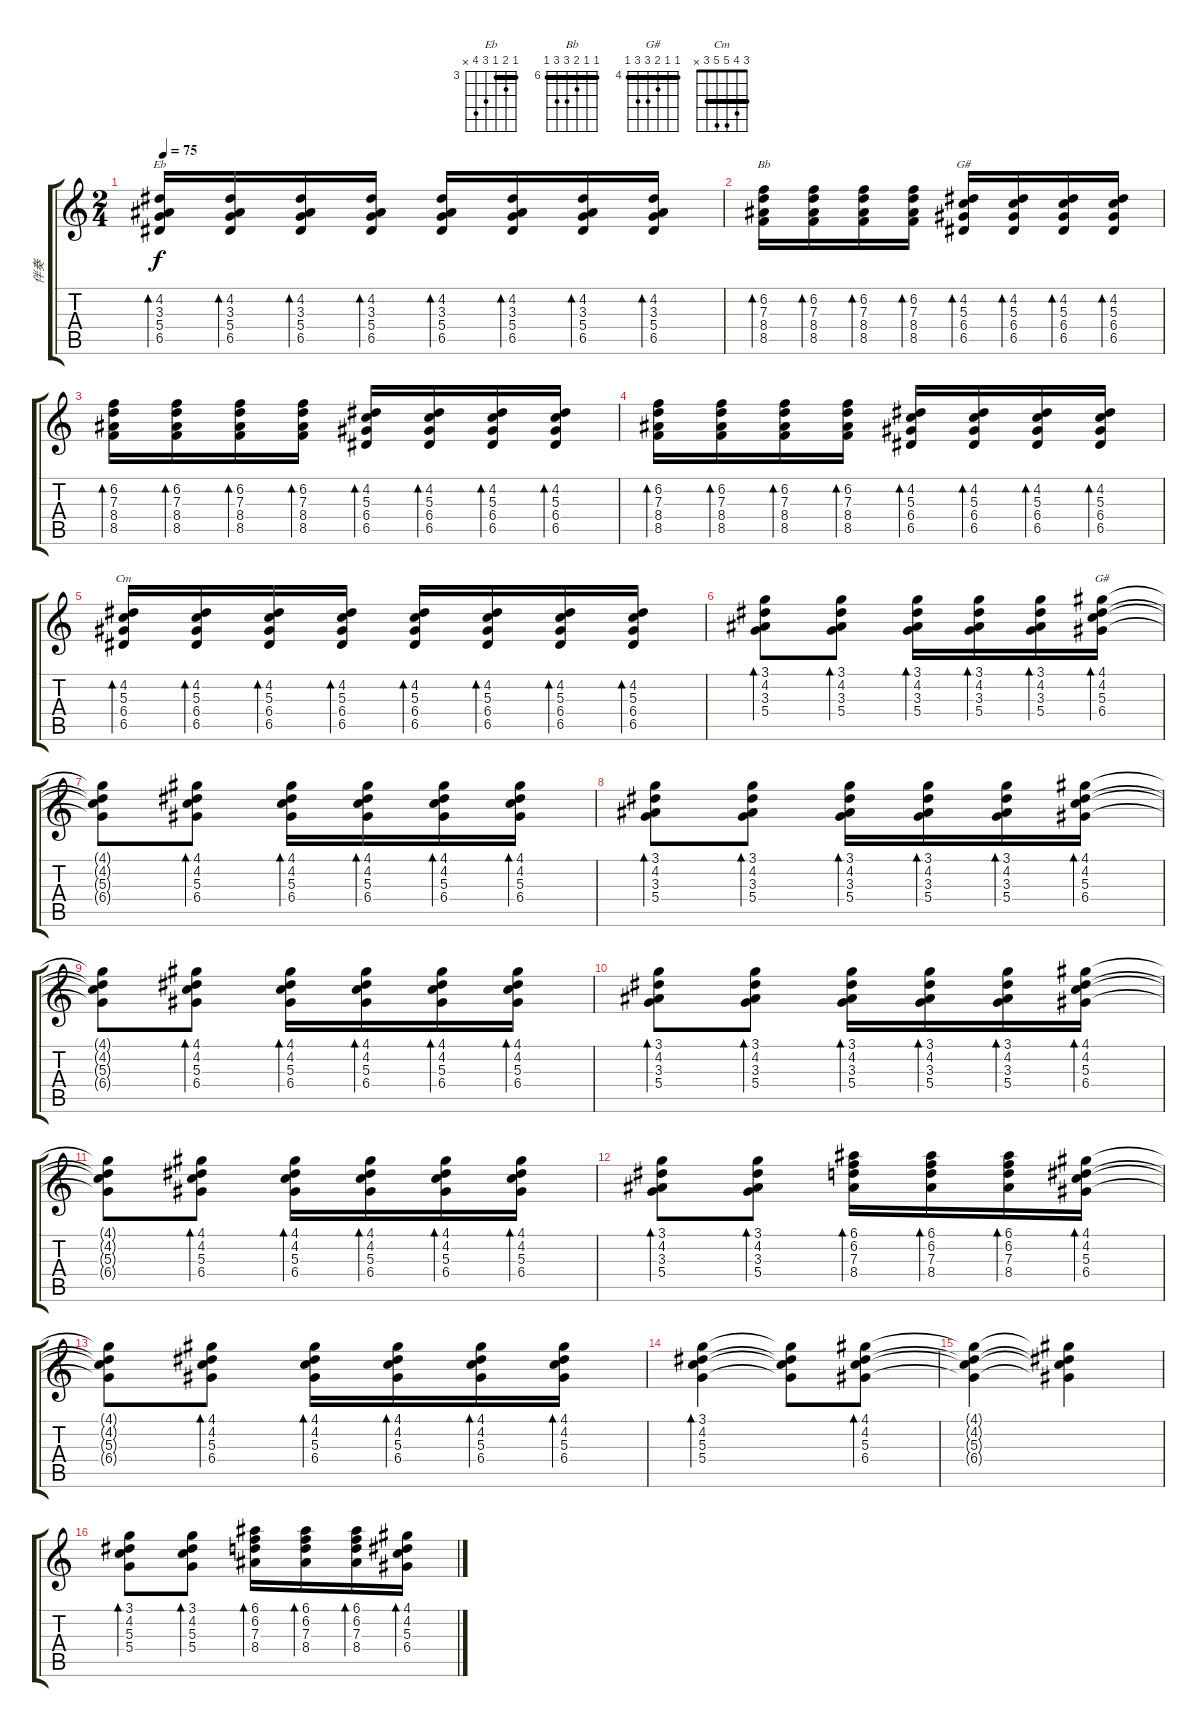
\track ("伴奏" "伴奏") {instrument overdrivenguitar}
\staff {score tabs}
\tuning (E4 B3 G3 D3 A2 E2) {hide}
\chord ("Eb" 3 4 3 5 6 x) {firstfret 3 barre 3}
\chord ("Bb" 6 6 7 8 8 6) {firstfret 6 barre 6}
\chord ("G#" x 4 5 6 6 x) {firstfret 4}
\chord ("Cm" 3 4 5 5 3 x) {barre 3}
\chord ("G#" 4 4 5 6 6 4) {firstfret 4 barre 4}
\ts (2 4)
\tempo 75
\clef g2
\ks c
(4.2 3.3 5.4 6.5).16{bd 30 ch "Eb" dy f} (4.2 3.3 5.4 6.5).16{bd 30} (4.2 3.3 5.4 6.5).16{bd 30} (4.2 3.3 5.4 6.5).16{bd 30} (4.2 3.3 5.4 6.5).16{bd 30} (4.2 3.3 5.4 6.5).16{bd 30} (4.2 3.3 5.4 6.5).16{bd 30} (4.2 3.3 5.4 6.5).16{bd 30} |
(6.2 7.3 8.4 8.5).16{bd 30 ch "Bb"} (6.2 7.3 8.4 8.5).16{bd 30} (6.2 7.3 8.4 8.5).16{bd 30} (6.2 7.3 8.4 8.5).16{bd 30} (4.2 5.3 6.4 6.5).16{bd 30 ch "G#"} (4.2 5.3 6.4 6.5).16{bd 30} (4.2 5.3 6.4 6.5).16{bd 30} (4.2 5.3 6.4 6.5).16{bd 30} |
(6.2 7.3 8.4 8.5).16{bd 30} (6.2 7.3 8.4 8.5).16{bd 30} (6.2 7.3 8.4 8.5).16{bd 30} (6.2 7.3 8.4 8.5).16{bd 30} (4.2 5.3 6.4 6.5).16{bd 30} (4.2 5.3 6.4 6.5).16{bd 30} (4.2 5.3 6.4 6.5).16{bd 30} (4.2 5.3 6.4 6.5).16{bd 30} |
(6.2 7.3 8.4 8.5).16{bd 30} (6.2 7.3 8.4 8.5).16{bd 30} (6.2 7.3 8.4 8.5).16{bd 30} (6.2 7.3 8.4 8.5).16{bd 30} (4.2 5.3 6.4 6.5).16{bd 30} (4.2 5.3 6.4 6.5).16{bd 30} (4.2 5.3 6.4 6.5).16{bd 30} (4.2 5.3 6.4 6.5).16{bd 30} |
(4.2 5.3 6.4 6.5).16{bd 30 ch "Cm"} (4.2 5.3 6.4 6.5).16{bd 30} (4.2 5.3 6.4 6.5).16{bd 30} (4.2 5.3 6.4 6.5).16{bd 30} (4.2 5.3 6.4 6.5).16{bd 30} (4.2 5.3 6.4 6.5).16{bd 30} (4.2 5.3 6.4 6.5).16{bd 30} (4.2 5.3 6.4 6.5).16{bd 30} |
(3.1 4.2 3.3 5.4).8{bd 30} (3.1 4.2 3.3 5.4).8{bd 30} (3.1 4.2 3.3 5.4).16{bd 30} (3.1 4.2 3.3 5.4).16{bd 30} (3.1 4.2 3.3 5.4).16{bd 30} (4.1 4.2 5.3 6.4).16{bd 30 ch "G#"} |
(4.1{t} 4.2{t} 5.3{t} 6.4{t}).8 (4.1 4.2 5.3 6.4).8{bd 30} (4.1 4.2 5.3 6.4).16{bd 30} (4.1 4.2 5.3 6.4).16{bd 30} (4.1 4.2 5.3 6.4).16{bd 30} (4.1 4.2 5.3 6.4).16{bd 30} |
(3.1 4.2 3.3 5.4).8{bd 30} (3.1 4.2 3.3 5.4).8{bd 30} (3.1 4.2 3.3 5.4).16{bd 30} (3.1 4.2 3.3 5.4).16{bd 30} (3.1 4.2 3.3 5.4).16{bd 30} (4.1 4.2 5.3 6.4).16{bd 30} |
(4.1{t} 4.2{t} 5.3{t} 6.4{t}).8 (4.1 4.2 5.3 6.4).8{bd 30} (4.1 4.2 5.3 6.4).16{bd 30} (4.1 4.2 5.3 6.4).16{bd 30} (4.1 4.2 5.3 6.4).16{bd 30} (4.1 4.2 5.3 6.4).16{bd 30} |
(3.1 4.2 3.3 5.4).8{bd 30} (3.1 4.2 3.3 5.4).8{bd 30} (3.1 4.2 3.3 5.4).16{bd 30} (3.1 4.2 3.3 5.4).16{bd 30} (3.1 4.2 3.3 5.4).16{bd 30} (4.1 4.2 5.3 6.4).16{bd 30} |
(4.1{t} 4.2{t} 5.3{t} 6.4{t}).8 (4.1 4.2 5.3 6.4).8{bd 30} (4.1 4.2 5.3 6.4).16{bd 30} (4.1 4.2 5.3 6.4).16{bd 30} (4.1 4.2 5.3 6.4).16{bd 30} (4.1 4.2 5.3 6.4).16{bd 30} |
(3.1 4.2 3.3 5.4).8{bd 30} (3.1 4.2 3.3 5.4).8{bd 30} (6.1 6.2 7.3 8.4).16{bd 30} (6.1 6.2 7.3 8.4).16{bd 30} (6.1 6.2 7.3 8.4).16{bd 30} (4.1 4.2 5.3 6.4).16{bd 30} |
(4.1{t} 4.2{t} 5.3{t} 6.4{t}).8 (4.1 4.2 5.3 6.4).8{bd 30} (4.1 4.2 5.3 6.4).16{bd 30} (4.1 4.2 5.3 6.4).16{bd 30} (4.1 4.2 5.3 6.4).16{bd 30} (4.1 4.2 5.3 6.4).16{bd 30} |
(3.1 4.2 5.3 5.4).4{bd 120} (3.1{t} 4.2{t} 5.3{t} 5.4{t}).8 (4.1 4.2 5.3 6.4).8{bd 120} |
(4.1{t} 4.2{t} 5.3{t} 6.4{t}).4 (4.1{t} 4.2{t} 5.3{t} 6.4{t}).4 |
(3.1 4.2 5.3 5.4).8{bd 30} (3.1 4.2 5.3 5.4).8{bd 30} (6.1 6.2 7.3 8.4).16{bd 30} (6.1 6.2 7.3 8.4).16{bd 30} (6.1 6.2 7.3 8.4).16{bd 30} (4.1 4.2 5.3 6.4).16{bd 30}
